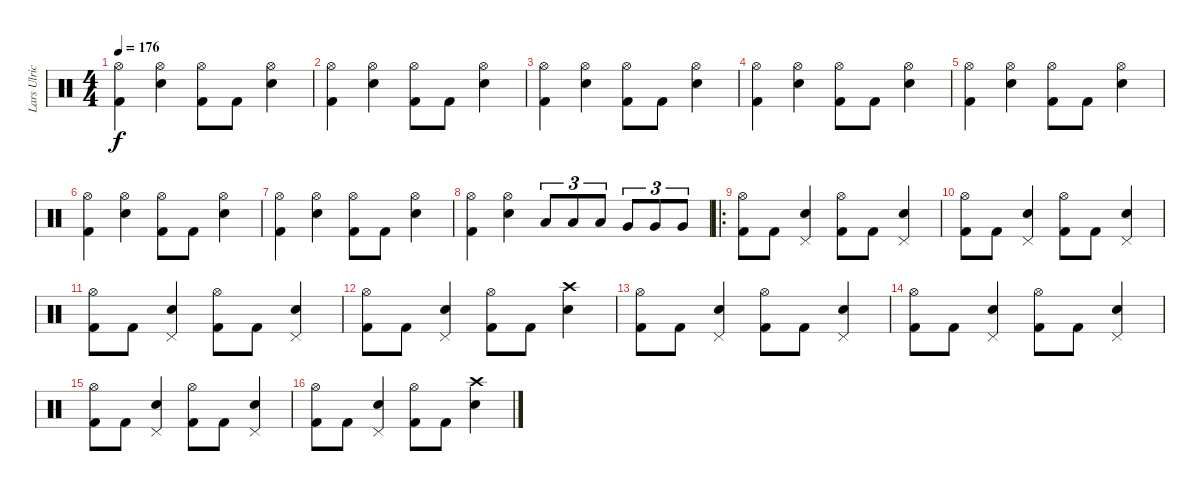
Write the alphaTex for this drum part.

\track ("Lars Ulrich" "Lars Ulric") {instrument percussion}
\staff {score}
\articulation defaults
\ts (4 4)
\tempo 176
\clef neutral
\ks c
("Hi-Hat (open)" "Kick (hit) 2").4{dy f} ("Hi-Hat (open)" "Snare (hit) 2").4 ("Hi-Hat (open)" "Kick (hit) 2").8 "Kick (hit) 2".8 ("Hi-Hat (open)" "Snare (hit) 2").4 |
("Hi-Hat (open)" "Kick (hit) 2").4 ("Hi-Hat (open)" "Snare (hit) 2").4 ("Hi-Hat (open)" "Kick (hit) 2").8 "Kick (hit) 2".8 ("Hi-Hat (open)" "Snare (hit) 2").4 |
("Hi-Hat (open)" "Kick (hit) 2").4 ("Hi-Hat (open)" "Snare (hit) 2").4 ("Hi-Hat (open)" "Kick (hit) 2").8 "Kick (hit) 2".8 ("Hi-Hat (open)" "Snare (hit) 2").4 |
("Hi-Hat (open)" "Kick (hit) 2").4 ("Hi-Hat (open)" "Snare (hit) 2").4 ("Hi-Hat (open)" "Kick (hit) 2").8 "Kick (hit) 2".8 ("Hi-Hat (open)" "Snare (hit) 2").4 |
("Hi-Hat (open)" "Kick (hit) 2").4 ("Hi-Hat (open)" "Snare (hit) 2").4 ("Hi-Hat (open)" "Kick (hit) 2").8 "Kick (hit) 2".8 ("Hi-Hat (open)" "Snare (hit) 2").4 |
("Hi-Hat (open)" "Kick (hit) 2").4 ("Hi-Hat (open)" "Snare (hit) 2").4 ("Hi-Hat (open)" "Kick (hit) 2").8 "Kick (hit) 2".8 ("Hi-Hat (open)" "Snare (hit) 2").4 |
("Hi-Hat (open)" "Kick (hit) 2").4 ("Hi-Hat (open)" "Snare (hit) 2").4 ("Hi-Hat (open)" "Kick (hit) 2").8 "Kick (hit) 2".8 ("Hi-Hat (open)" "Snare (hit) 2").4 |
("Hi-Hat (open)" "Kick (hit) 2").4 ("Hi-Hat (open)" "Snare (hit) 2").4 "Low Tom (hit)".8{tu (3 2)} "Low Tom (hit)".8{tu (3 2)} "Low Tom (hit)".8{tu (3 2)} "Very Low Tom (hit)".8{tu (3 2)} "Very Low Tom (hit)".8{tu (3 2)} "Very Low Tom (hit)".8{tu (3 2)} |
\ro
("Hi-Hat (open)" "Kick (hit) 2").8 "Kick (hit) 2".8 ("Pedal Hi-Hat (hit)" "Snare (hit) 2").4 ("Hi-Hat (open)" "Kick (hit) 2").8 "Kick (hit) 2".8 ("Pedal Hi-Hat (hit)" "Snare (hit) 2").4 |
("Hi-Hat (open)" "Kick (hit) 2").8 "Kick (hit) 2".8 ("Pedal Hi-Hat (hit)" "Snare (hit) 2").4 ("Hi-Hat (open)" "Kick (hit) 2").8 "Kick (hit) 2".8 ("Pedal Hi-Hat (hit)" "Snare (hit) 2").4 |
("Hi-Hat (open)" "Kick (hit) 2").8 "Kick (hit) 2".8 ("Pedal Hi-Hat (hit)" "Snare (hit) 2").4 ("Hi-Hat (open)" "Kick (hit) 2").8 "Kick (hit) 2".8 ("Pedal Hi-Hat (hit)" "Snare (hit) 2").4 |
("Hi-Hat (open)" "Kick (hit) 2").8 "Kick (hit) 2".8 ("Pedal Hi-Hat (hit)" "Snare (hit) 2").4 ("Hi-Hat (open)" "Kick (hit) 2").8 "Kick (hit) 2".8 ("Crash high (hit)" "Snare (hit) 2").4 |
("Hi-Hat (open)" "Kick (hit) 2").8 "Kick (hit) 2".8 ("Pedal Hi-Hat (hit)" "Snare (hit) 2").4 ("Hi-Hat (open)" "Kick (hit) 2").8 "Kick (hit) 2".8 ("Pedal Hi-Hat (hit)" "Snare (hit) 2").4 |
("Hi-Hat (open)" "Kick (hit) 2").8 "Kick (hit) 2".8 ("Pedal Hi-Hat (hit)" "Snare (hit) 2").4 ("Hi-Hat (open)" "Kick (hit) 2").8 "Kick (hit) 2".8 ("Pedal Hi-Hat (hit)" "Snare (hit) 2").4 |
("Hi-Hat (open)" "Kick (hit) 2").8 "Kick (hit) 2".8 ("Pedal Hi-Hat (hit)" "Snare (hit) 2").4 ("Hi-Hat (open)" "Kick (hit) 2").8 "Kick (hit) 2".8 ("Pedal Hi-Hat (hit)" "Snare (hit) 2").4 |
("Hi-Hat (open)" "Kick (hit) 2").8 "Kick (hit) 2".8 ("Pedal Hi-Hat (hit)" "Snare (hit) 2").4 ("Hi-Hat (open)" "Kick (hit) 2").8 "Kick (hit) 2".8 ("Crash high (hit)" "Snare (hit) 2").4
